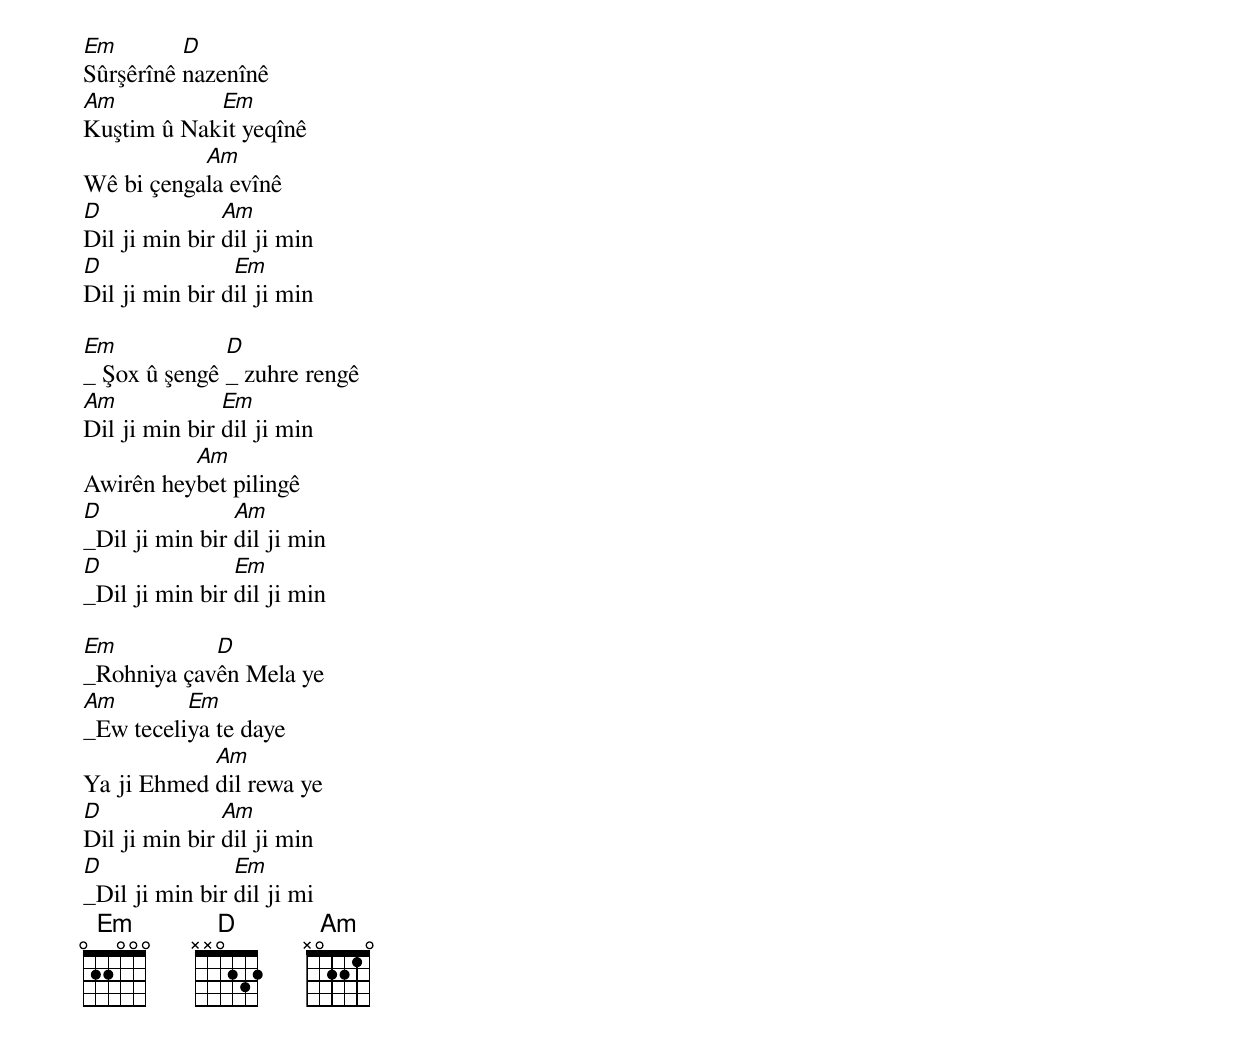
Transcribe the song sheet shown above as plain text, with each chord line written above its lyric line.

Em        D
Sûrşêrînê nazenînê
Am          Em
Kuştim û Nakit yeqînê
           Am
Wê bi çengala evînê
D              Am
Dil ji min bir dil ji min
D               Em
Dil ji min bir dil ji min

Em            D
_ Şox û şengê _ zuhre rengê
Am             Em
Dil ji min bir dil ji min
          Am
Awirên heybet pilingê
D               Am
_Dil ji min bir dil ji min
D               Em
_Dil ji min bir dil ji min

Em          D
_Rohniya çavên Mela ye
Am        Em
_Ew teceliya te daye
            Am
Ya ji Ehmed dil rewa ye
D              Am
Dil ji min bir dil ji min
D               Em
_Dil ji min bir dil ji mi
